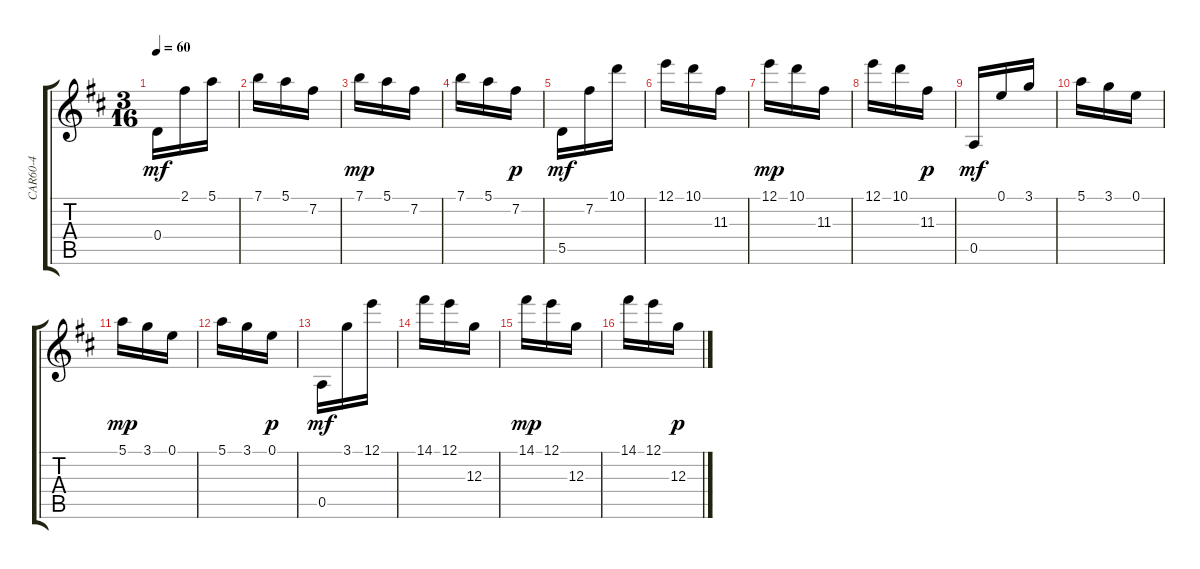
\track ("CAR60-4             " "CAR60-4   ") {instrument acousticguitarnylon}
\staff {score tabs}
\tuning (E4 B3 G3 D3 A2 E2) {hide}
\ts (3 16)
\tempo 60
\clef g2
\ks d
0.4.16{dy mf} 2.1.16 5.1.16 |
7.1.16 5.1.16 7.2.16 |
7.1.16{dy mp} 5.1.16 7.2.16 |
7.1.16 5.1.16 7.2.16{dy p} |
5.5.16{dy mf} 7.2.16 10.1.16 |
12.1.16 10.1.16 11.3.16 |
12.1.16{dy mp} 10.1.16 11.3.16 |
12.1.16 10.1.16 11.3.16{dy p} |
0.5.16{dy mf} 0.1.16 3.1.16 |
5.1.16 3.1.16 0.1.16 |
5.1.16{dy mp} 3.1.16 0.1.16 |
5.1.16 3.1.16 0.1.16{dy p} |
0.5.16{dy mf} 3.1.16 12.1.16 |
14.1.16 12.1.16 12.3.16 |
14.1.16{dy mp} 12.1.16 12.3.16 |
14.1.16 12.1.16 12.3.16{dy p}
